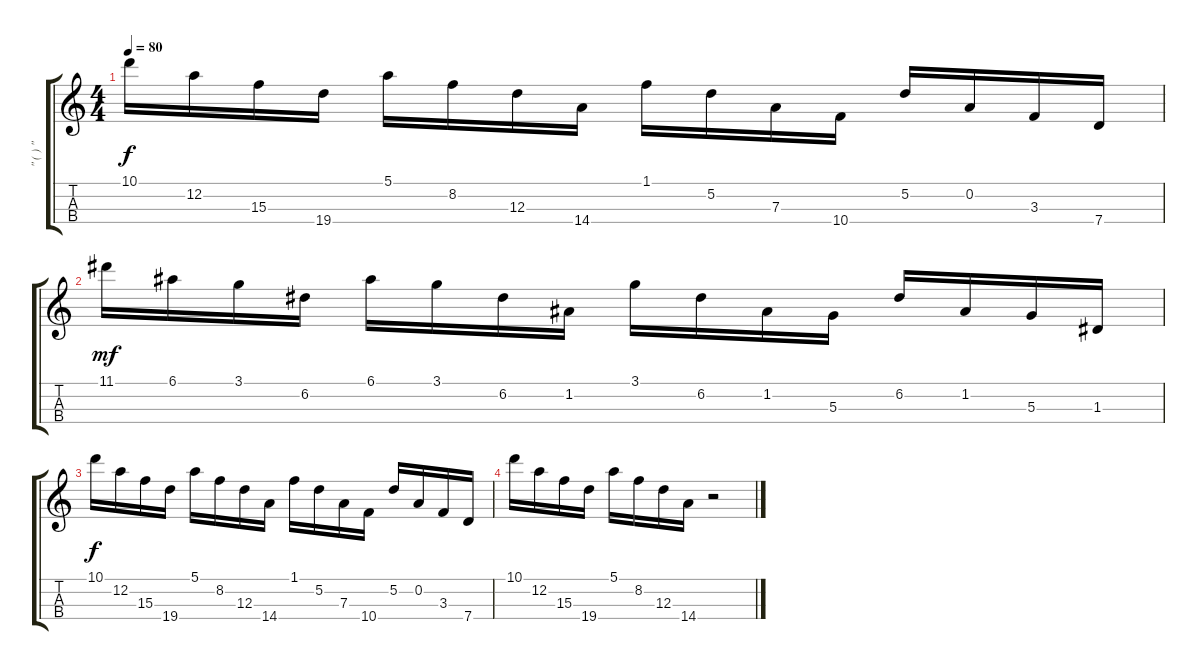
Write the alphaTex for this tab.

\track ("\" ( ) \"" "\" ( ) \"") {instrument stringensemble2}
\staff {score tabs}
\tuning (E5 A4 D4 G3) {hide}
\ts (4 4)
\tempo 80
\clef g2
\ks c
10.1.16{dy f} 12.2.16 15.3.16 19.4.16 5.1.16 8.2.16 12.3.16 14.4.16 1.1.16 5.2.16 7.3.16 10.4.16 5.2.16 0.2.16 3.3.16 7.4.16 |
11.1.16{dy mf} 6.1.16 3.1.16 6.2.16 6.1.16 3.1.16 6.2.16 1.2.16 3.1.16 6.2.16 1.2.16 5.3.16 6.2.16 1.2.16 5.3.16 1.3.16 |
10.1.16{dy f} 12.2.16 15.3.16 19.4.16 5.1.16 8.2.16 12.3.16 14.4.16 1.1.16 5.2.16 7.3.16 10.4.16 5.2.16 0.2.16 3.3.16 7.4.16 |
10.1.16 12.2.16 15.3.16 19.4.16 5.1.16 8.2.16 12.3.16 14.4.16 r.2
